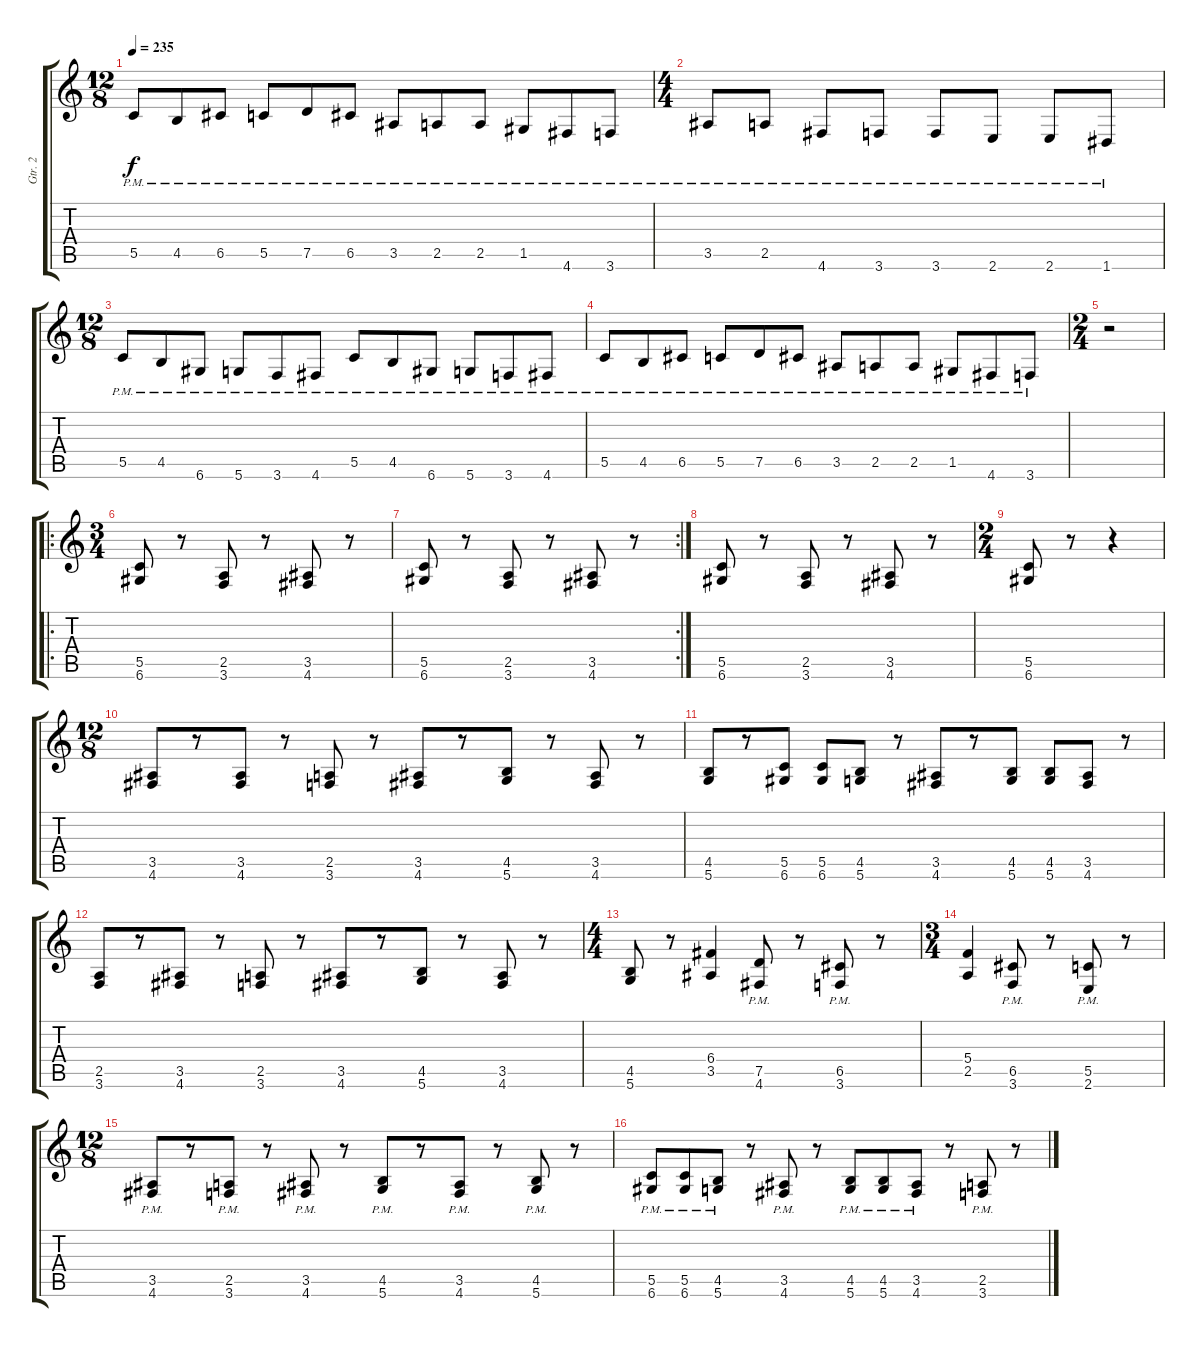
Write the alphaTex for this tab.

\track ("Gtr. 2" "Gtr. 2") {instrument distortionguitar}
\staff {score tabs}
\tuning (D4 A3 F3 C3 G2 D2) {hide}
\ts (12 8)
\tempo 235
\clef g2
\ks c
5.5{pm}.8{dy f} 4.5{pm}.8 6.5{pm}.8 5.5{pm}.8 7.5{pm}.8 6.5{pm}.8 3.5{pm}.8 2.5{pm}.8 2.5{pm}.8 1.5{pm}.8 4.6{pm}.8 3.6{pm}.8 |
\ts (4 4)
3.5{pm}.8 2.5{pm}.8 4.6{pm}.8 3.6{pm}.8 3.6{pm}.8 2.6{pm}.8 2.6{pm}.8 1.6{pm}.8 |
\ts (12 8)
5.5{pm}.8 4.5{pm}.8 6.6{pm}.8 5.6{pm}.8 3.6{pm}.8 4.6{pm}.8 5.5{pm}.8 4.5{pm}.8 6.6{pm}.8 5.6{pm}.8 3.6{pm}.8 4.6{pm}.8 |
5.5{pm}.8 4.5{pm}.8 6.5{pm}.8 5.5{pm}.8 7.5{pm}.8 6.5{pm}.8 3.5{pm}.8 2.5{pm}.8 2.5{pm}.8 1.5{pm}.8 4.6{pm}.8 3.6{pm}.8 |
\ts (2 4)
r.2 |
\ro
\ts (3 4)
(5.5 6.6).8 r.8 (2.5 3.6).8 r.8 (3.5 4.6).8 r.8 |
\rc 2
(5.5 6.6).8 r.8 (2.5 3.6).8 r.8 (3.5 4.6).8 r.8 |
(5.5 6.6).8 r.8 (2.5 3.6).8 r.8 (3.5 4.6).8 r.8 |
\ts (2 4)
(5.5 6.6).8 r.8 r.4 |
\ts (12 8)
(3.5 4.6).8 r.8 (3.5 4.6).8 r.8 (2.5 3.6).8 r.8 (3.5 4.6).8 r.8 (4.5 5.6).8 r.8 (3.5 4.6).8 r.8 |
(4.5 5.6).8 r.8 (5.5 6.6).8 (5.5 6.6).8 (4.5 5.6).8 r.8 (3.5 4.6).8 r.8 (4.5 5.6).8 (4.5 5.6).8 (3.5 4.6).8 r.8 |
(2.5 3.6).8 r.8 (3.5 4.6).8 r.8 (2.5 3.6).8 r.8 (3.5 4.6).8 r.8 (4.5 5.6).8 r.8 (3.5 4.6).8 r.8 |
\ts (4 4)
(4.5 5.6).8 r.8 (6.4 3.5).4 (7.5{pm} 4.6{pm}).8 r.8 (6.5{pm} 3.6{pm}).8 r.8 |
\ts (3 4)
(5.4 2.5).4 (6.5{pm} 3.6{pm}).8 r.8 (5.5{pm} 2.6{pm}).8 r.8 |
\ts (12 8)
(3.5{pm} 4.6{pm}).8 r.8 (2.5{pm} 3.6{pm}).8 r.8 (3.5{pm} 4.6{pm}).8 r.8 (4.5{pm} 5.6{pm}).8 r.8 (3.5{pm} 4.6{pm}).8 r.8 (4.5{pm} 5.6{pm}).8 r.8 |
(5.5{pm} 6.6{pm}).8 (5.5{pm} 6.6{pm}).8 (4.5{pm} 5.6{pm}).8 r.8 (3.5{pm} 4.6{pm}).8 r.8 (4.5{pm} 5.6{pm}).8 (4.5{pm} 5.6{pm}).8 (3.5{pm} 4.6{pm}).8 r.8 (2.5{pm} 3.6{pm}).8 r.8
